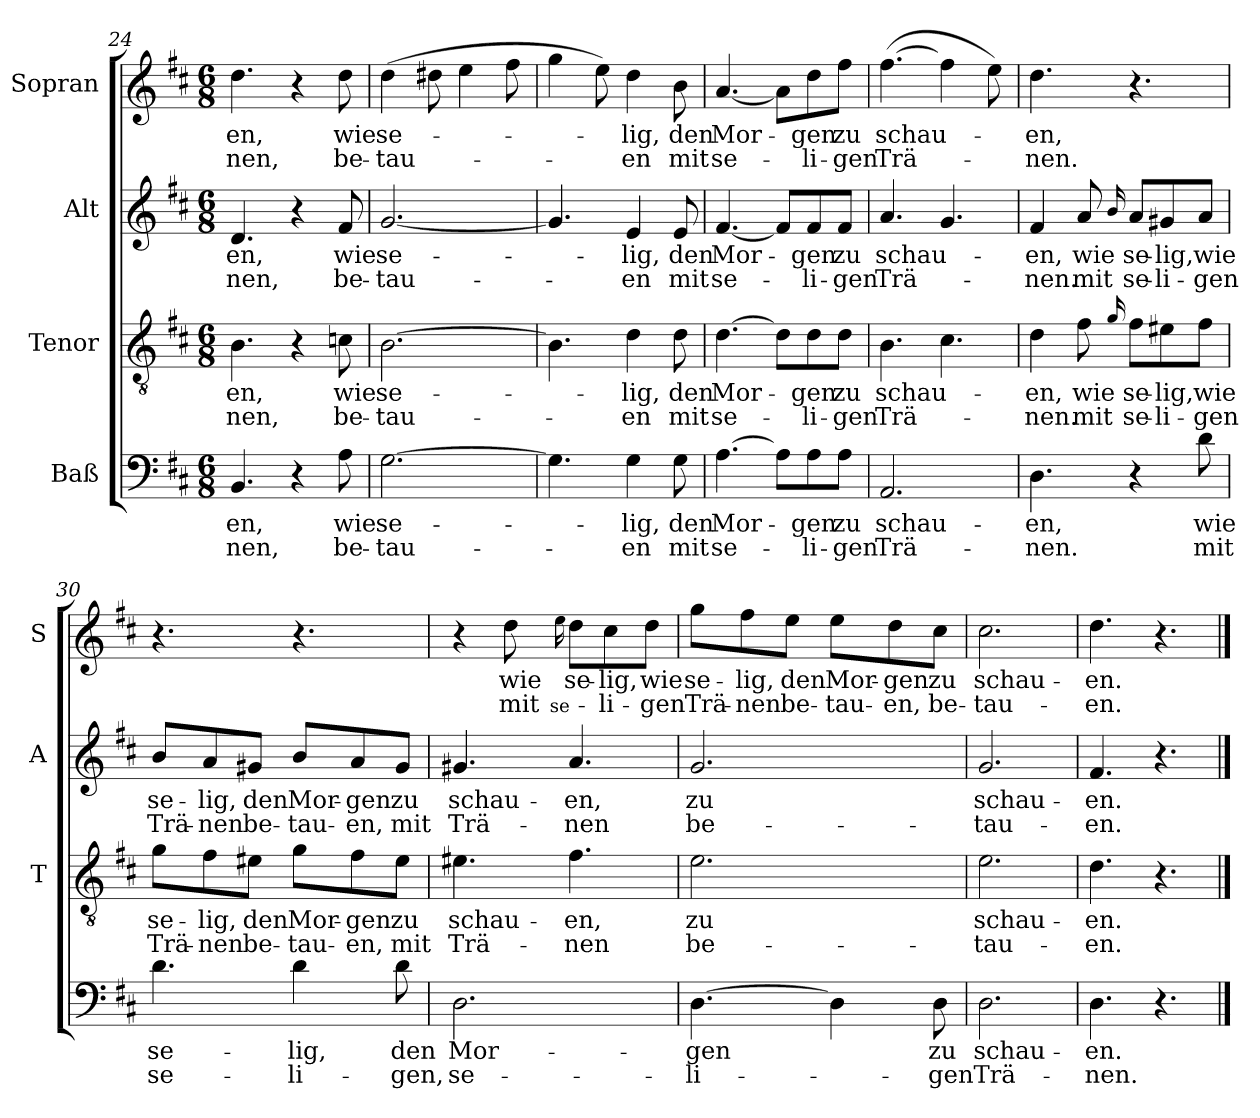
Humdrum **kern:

**kern	**text	**text	**kern	**text	**text	**kern	**text	**text	**kern	**text	**text
*part4	*part4	*part4	*part3	*part3	*part3	*part2	*part2	*part2	*part1	*part1	*part1
*staff4	*staff4	*staff4	*staff3	*staff3	*staff3	*staff2	*staff2	*staff2	*staff1	*staff1	*staff1
*I"Baß	*	*	*I"Tenor	*	*	*I"Alt	*	*	*I"Sopran	*	*
*	*	*	*I'T	*	*	*I'A	*	*	*I'S	*	*
*clefF4	*	*	*clefGv2	*	*	*clefG2	*	*	*clefG2	*	*
*k[f#c#]	*	*	*k[f#c#]	*	*	*k[f#c#]	*	*	*k[f#c#]	*	*
*D:	*	*	*D:	*	*	*D:	*	*	*D:	*	*
*M6/8	*	*	*M6/8	*	*	*M6/8	*	*	*M6/8	*	*
=24	=24	=24	=24	=24	=24	=24	=24	=24	=24	=24	=24
4.BB	-en,	-nen,	4.B	-en,	-nen,	4.d	-en,	-nen,	4.dd	-en,	-nen,
4r	.	.	4r	.	.	4r	.	.	4r	.	.
8A	wie	be-	8cn	wie	be-	8f#	wie	be-	8dd	wie	be-
=25	=25	=25	=25	=25	=25	=25	=25	=25	=25	=25	=25
[2.G	se-	-tau-	[2.B	se-	-tau-	[2.g	se-	-tau-	(4dd	se-	-tau-
.	.	.	.	.	.	.	.	.	8dd#X	.	.
.	.	.	.	.	.	.	.	.	4ee	.	.
.	.	.	.	.	.	.	.	.	8ff#	.	.
=26	=26	=26	=26	=26	=26	=26	=26	=26	=26	=26	=26
4.G]	.	.	4.B]	.	.	4.g]	.	.	4gg	.	.
.	.	.	.	.	.	.	.	.	8ee)	.	.
4G	-lig,	-en	4d	-lig,	-en	4e	-lig,	-en	4dd	-lig,	-en
8G	den	mit	8d	den	mit	8e	den	mit	8b	den	mit
=27	=27	=27	=27	=27	=27	=27	=27	=27	=27	=27	=27
[4.A	Mor-	se-	[4.d	Mor-	se-	[4.f#	Mor-	se-	[4.a	Mor-	se-
8A\L]	.	.	8d\L]	.	.	8f#/L]	.	.	8a\L]	.	.
8A\	-gen	-li-	8d\	-gen	-li-	8f#/	-gen	-li-	8dd\	-gen	-li-
8A\J	zu	-gen	8d\J	zu	-gen	8f#/J	zu	-gen	8ff#\J	zu	-gen
=28	=28	=28	=28	=28	=28	=28	=28	=28	=28	=28	=28
2.AA	schau-	Trä-	4.B	schau-	Trä-	4.a	schau-	Trä-	([4.ff#	schau-	Trä-
.	.	.	4.c#	.	.	4.g	.	.	4ff#]	.	.
.	.	.	.	.	.	.	.	.	8ee)	.	.
=29	=29	=29	=29	=29	=29	=29	=29	=29	=29	=29	=29
4.D	-en,	-nen.	4d	-en,	-nen.	4f#	-en,	-nen.	4.dd	-en,	-nen.
.	.	.	8f#	wie	mit	8a	wie	mit	.	.	.
.	.	.	16qqg/	.	.	16qqb/	.	.	.	.	.
4r	.	.	8f#\L	se-	se-	8a/L	se-	se-	4.r	.	.
.	.	.	8e#X\	-lig,	-li-	8g#X/	-lig,	-li-	.	.	.
8d	wie	mit	8f#\J	wie	-gen	8a/J	wie	-gen	.	.	.
=30	=30	=30	=30	=30	=30	=30	=30	=30	=30	=30	=30
4.d	se-	se-	8g\L	se-	Trä-	8b/L	se-	Trä-	4.r	.	.
.	.	.	8f#\	-lig,	-nen	8a/	-lig,	-nen	.	.	.
.	.	.	8e#X\J	den	be-	8g#X/J	den	be-	.	.	.
4d	-lig,	-li-	8g\L	Mor-	-tau-	8b/L	Mor-	-tau-	4.r	.	.
.	.	.	8f#\	-gen	-en,	8a/	-gen	-en,	.	.	.
8d	den	-gen,	8e#\J	zu	mit	8g#/J	zu	mit	.	.	.
=31	=31	=31	=31	=31	=31	=31	=31	=31	=31	=31	=31
2.D	Mor-	se-	4.e#X	schau-	Trä-	4.g#X	schau-	Trä-	4r	.	.
.	.	.	.	.	.	.	.	.	8dd	wie	mit
.	.	.	.	.	.	.	.	.	16qqee\	.	se-
.	.	.	4.f#	-en,	-nen	4.a	-en,	-nen	8dd\L	se-	.
.	.	.	.	.	.	.	.	.	8cc#\	-lig,	-li-
.	.	.	.	.	.	.	.	.	8dd\J	wie	-gen
=32	=32	=32	=32	=32	=32	=32	=32	=32	=32	=32	=32
[4.D	-gen	-li-	2.e	zu	be-	2.g	zu	be-	8gg\L	se-	Trä-
.	.	.	.	.	.	.	.	.	8ff#\	-lig,	-nen
.	.	.	.	.	.	.	.	.	8ee\J	den	be-
4D]	.	.	.	.	.	.	.	.	8ee\L	Mor-	-tau-
.	.	.	.	.	.	.	.	.	8dd\	-gen	-en,
8D	zu	-gen	.	.	.	.	.	.	8cc#\J	zu	be-
=33	=33	=33	=33	=33	=33	=33	=33	=33	=33	=33	=33
2.D	schau-	Trä-	2.e	schau-	-tau-	2.g	schau-	-tau-	2.cc#	schau-	-tau-
=34	=34	=34	=34	=34	=34	=34	=34	=34	=34	=34	=34
4.D	-en.	-nen.	4.d	-en.	-en.	4.f#	-en.	-en.	4.dd	-en.	-en.
4.r	.	.	4.r	.	.	4.r	.	.	4.r	.	.
==	==	==	==	==	==	==	==	==	==	==	==
*-	*-	*-	*-	*-	*-	*-	*-	*-	*-	*-	*-
